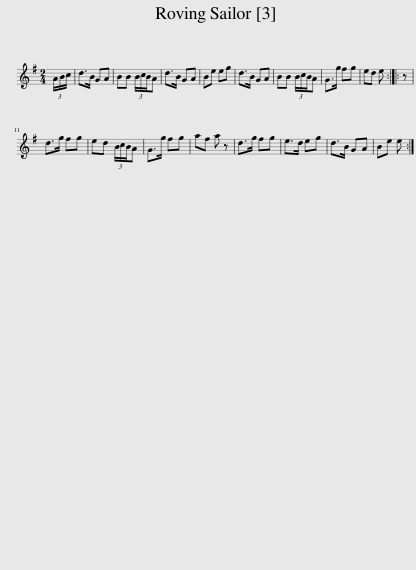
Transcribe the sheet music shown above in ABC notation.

X:1
L:1/8
M:2/4
I:linebreak $
K:G
V:1 treble
V:1
 (3A/B/c/ | d>B GA | BB (3B/c/B/A | d>B GA | Be eg | %5
 d>B GA | BB (3B/c/B/A | G>g fg | ed e :: z |$ %10
 d>g fg | ed (3B/c/B/A | G>g fg | af a z | d>g fg | %15
 e>d eg | d>B GA | Be e :| %18
